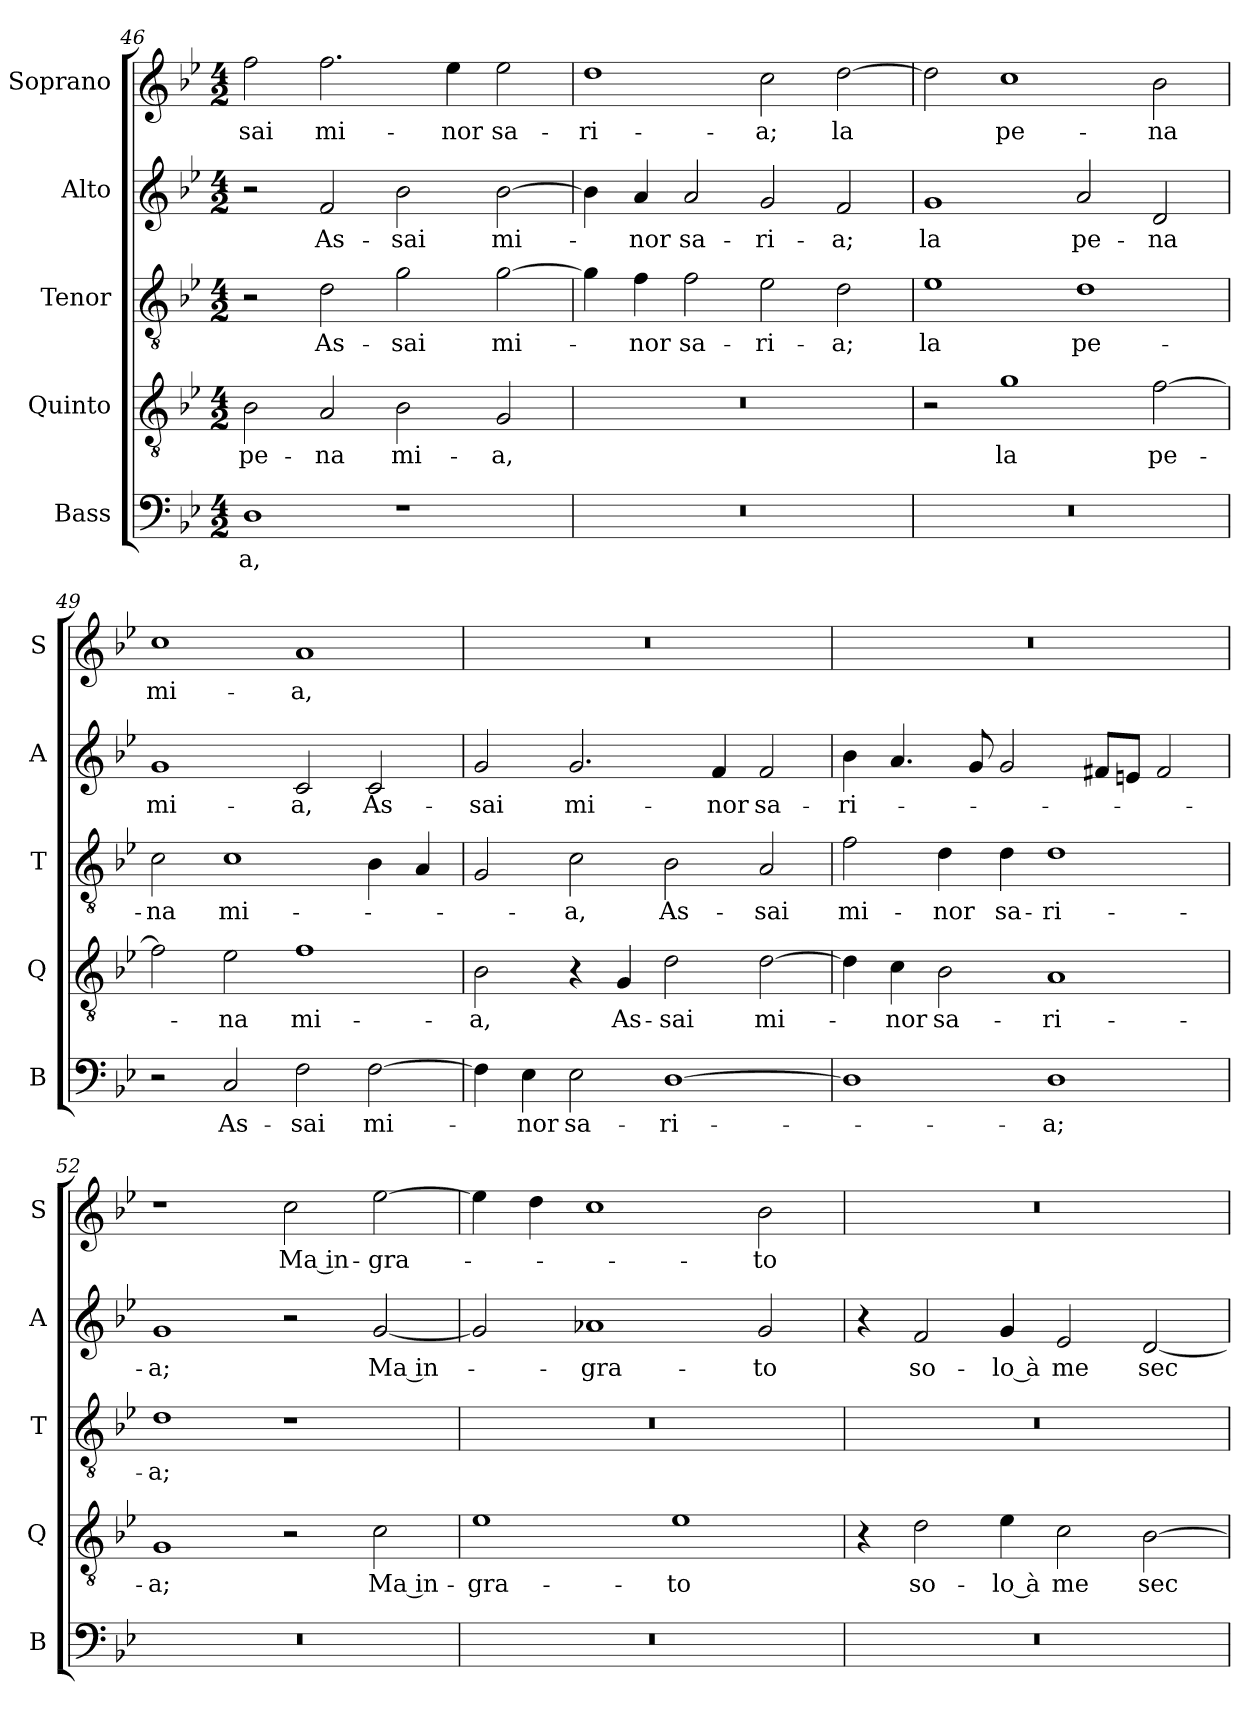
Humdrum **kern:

**kern	**text	**kern	**text	**kern	**text	**kern	**text	**kern	**text
*part5	*part5	*part4	*part4	*part3	*part3	*part2	*part2	*part1	*part1
*staff5	*staff5	*staff4	*staff4	*staff3	*staff3	*staff2	*staff2	*staff1	*staff1
*I"Bass	*	*I"Quinto	*	*I"Tenor	*	*I"Alto	*	*I"Soprano	*
*I'B	*	*I'Q	*	*I'T	*	*I'A	*	*I'S	*
*clefF4	*	*clefGv2	*	*clefGv2	*	*clefG2	*	*clefG2	*
*k[b-e-]	*	*k[b-e-]	*	*k[b-e-]	*	*k[b-e-]	*	*k[b-e-]	*
*B-:	*	*B-:	*	*B-:	*	*B-:	*	*B-:	*
*M4/2	*	*M4/2	*	*M4/2	*	*M4/2	*	*M4/2	*
=46	=46	=46	=46	=46	=46	=46	=46	=46	=46
!	!LO:LY:b	!	!LO:LY:b	!	!	!	!	!	!LO:LY:b
1D	-a,	2B-\	pe-	2r	.	2r	.	2ff\	-sai
!	!	!	!LO:LY:b	!	!LO:LY:b	!	!LO:LY:b	!	!LO:LY:b
.	.	2A/	-na	2d\	As-	2f/	As-	2.ff\	mi-
!	!	!	!LO:LY:b	!	!LO:LY:b	!	!LO:LY:b	!	!
1r	.	2B-\	mi-	2g\	-sai	2b-\	-sai	.	.
!	!	!	!	!	!	!	!	!	!LO:LY:b
.	.	.	.	.	.	.	.	4ee-\	-nor
!	!	!	!LO:LY:b	!	!LO:LY:b	!	!LO:LY:b	!	!LO:LY:b
.	.	2G/	-a,	[2g\	mi-	[2b-\	mi-	2ee-\	sa-
=47	=47	=47	=47	=47	=47	=47	=47	=47	=47
!	!	!	!	!	!	!	!	!	!LO:LY:b
0r	.	0r	.	4g\]	.	4b-\]	.	1dd	-ri-
!	!	!	!	!	!LO:LY:b	!	!LO:LY:b	!	!
.	.	.	.	4f\	-nor	4a/	-nor	.	.
!	!	!	!	!	!LO:LY:b	!	!LO:LY:b	!	!
.	.	.	.	2f\	sa-	2a/	sa-	.	.
!	!	!	!	!	!LO:LY:b	!	!LO:LY:b	!	!LO:LY:b
.	.	.	.	2e-\	-ri-	2g/	-ri-	2cc\	-a;
!	!	!	!	!	!LO:LY:b	!	!LO:LY:b	!	!LO:LY:b
.	.	.	.	2d\	-a;	2f/	-a;	[2dd\	la
=48	=48	=48	=48	=48	=48	=48	=48	=48	=48
!	!	!	!	!	!LO:LY:b	!	!LO:LY:b	!	!
0r	.	2r	.	1e-	la	1g	la	2dd\]	.
!	!	!	!LO:LY:b	!	!	!	!	!	!LO:LY:b
.	.	1g	la	.	.	.	.	1cc	pe-
!	!	!	!	!	!LO:LY:b	!	!LO:LY:b	!	!
.	.	.	.	1d	pe-	2a/	pe-	.	.
!	!	!	!LO:LY:b	!	!	!	!LO:LY:b	!	!LO:LY:b
.	.	[2f\	pe-	.	.	2d/	-na	2b-\	-na
!!LO:PB:g=z
=49	=49	=49	=49	=49	=49	=49	=49	=49	=49
!	!	!	!	!	!LO:LY:b	!	!LO:LY:b	!	!LO:LY:b
2r	.	2f\]	.	2c\	-na	1g	mi-	1cc	mi-
!	!LO:LY:b	!	!LO:LY:b	!	!LO:LY:b	!	!	!	!
2C/	As-	2e-\	-na	1c	mi-	.	.	.	.
!	!LO:LY:b	!	!LO:LY:b	!	!	!	!LO:LY:b	!	!LO:LY:b
2F\	-sai	1f	mi-	.	.	2c/	-a,	1a	-a,
!	!LO:LY:b	!	!	!	!	!	!LO:LY:b	!	!
[2F\	mi-	.	.	4B-\	.	2c/	As-	.	.
.	.	.	.	4A/	.	.	.	.	.
=50	=50	=50	=50	=50	=50	=50	=50	=50	=50
!	!	!	!LO:LY:b	!	!	!	!LO:LY:b	!	!
4F\]	.	2B-\	-a,	2G/	.	2g/	-sai	0r	.
!	!LO:LY:b	!	!	!	!	!	!	!	!
4E-\	-nor	.	.	.	.	.	.	.	.
!	!LO:LY:b	!	!	!	!LO:LY:b	!	!LO:LY:b	!	!
2E-\	sa-	4r	.	2c\	-a,	2.g/	mi-	.	.
!	!	!	!LO:LY:b	!	!	!	!	!	!
.	.	4G/	As-	.	.	.	.	.	.
!	!LO:LY:b	!	!LO:LY:b	!	!LO:LY:b	!	!	!	!
[1D	-ri-	2d\	-sai	2B-\	As-	.	.	.	.
!	!	!	!	!	!	!	!LO:LY:b	!	!
.	.	.	.	.	.	4f/	-nor	.	.
!	!	!	!LO:LY:b	!	!LO:LY:b	!	!LO:LY:b	!	!
.	.	[2d\	mi-	2A/	-sai	2f/	sa-	.	.
=51	=51	=51	=51	=51	=51	=51	=51	=51	=51
!	!	!	!	!	!LO:LY:b	!	!LO:LY:b	!	!
1D]	.	4d\]	.	2f\	mi-	4b-\	-ri-	0r	.
!	!	!	!LO:LY:b	!	!	!	!	!	!
.	.	4c\	-nor	.	.	4.a/	.	.	.
!	!	!	!LO:LY:b	!	!LO:LY:b	!	!	!	!
.	.	2B-\	sa-	4d\	-nor	.	.	.	.
.	.	.	.	.	.	8g/	.	.	.
!	!	!	!	!	!LO:LY:b	!	!	!	!
.	.	.	.	4d\	sa-	2g/	.	.	.
!	!LO:LY:b	!	!LO:LY:b	!	!LO:LY:b	!	!	!	!
1D	-a;	1A	-ri-	1d	-ri-	.	.	.	.
.	.	.	.	.	.	8f#X/L	.	.	.
.	.	.	.	.	.	8en/J	.	.	.
.	.	.	.	.	.	2f#/	.	.	.
=52	=52	=52	=52	=52	=52	=52	=52	=52	=52
!	!	!	!LO:LY:b	!	!LO:LY:b	!	!LO:LY:b	!	!
0r	.	1G	-a;	1d	-a;	1g	-a;	1r	.
!	!	!	!	!	!	!	!	!	!LO:LY:b
.	.	2r	.	1r	.	2r	.	2cc\	Ma in-
!	!	!	!LO:LY:b	!	!	!	!LO:LY:b	!	!LO:LY:b
.	.	2c\	Ma in-	.	.	[2g/	Ma in-	[2ee-\	-gra-
!!LO:LB:g=z
=53	=53	=53	=53	=53	=53	=53	=53	=53	=53
!	!	!	!LO:LY:b	!	!	!	!	!	!
0r	.	1e-	-gra-	0r	.	2g/]	.	4ee-\]	.
.	.	.	.	.	.	.	.	4dd\	.
!	!	!	!	!	!	!	!LO:LY:b	!	!
.	.	.	.	.	.	1a-X	-gra-	1cc	.
!	!	!	!LO:LY:b	!	!	!	!	!	!
.	.	1e-	-to	.	.	.	.	.	.
!	!	!	!	!	!	!	!LO:LY:b	!	!LO:LY:b
.	.	.	.	.	.	2g/	-to	2b-\	-to
=54	=54	=54	=54	=54	=54	=54	=54	=54	=54
0r	.	4r	.	0r	.	4r	.	0r	.
!	!	!	!LO:LY:b	!	!	!	!LO:LY:b	!	!
.	.	2d\	so-	.	.	2f/	so-	.	.
!	!	!	!LO:LY:b	!	!	!	!LO:LY:b	!	!
.	.	4e-\	-lo à	.	.	4g/	-lo à	.	.
!	!	!	!LO:LY:b	!	!	!	!LO:LY:b	!	!
.	.	2c\	me	.	.	2e-/	me	.	.
!	!	!	!LO:LY:b	!	!	!	!LO:LY:b	!	!
.	.	[2B-\	sec-	.	.	[2d/	sec-	.	.
=	=	=	=	=	=	=	=	=	=
*-	*-	*-	*-	*-	*-	*-	*-	*-	*-
